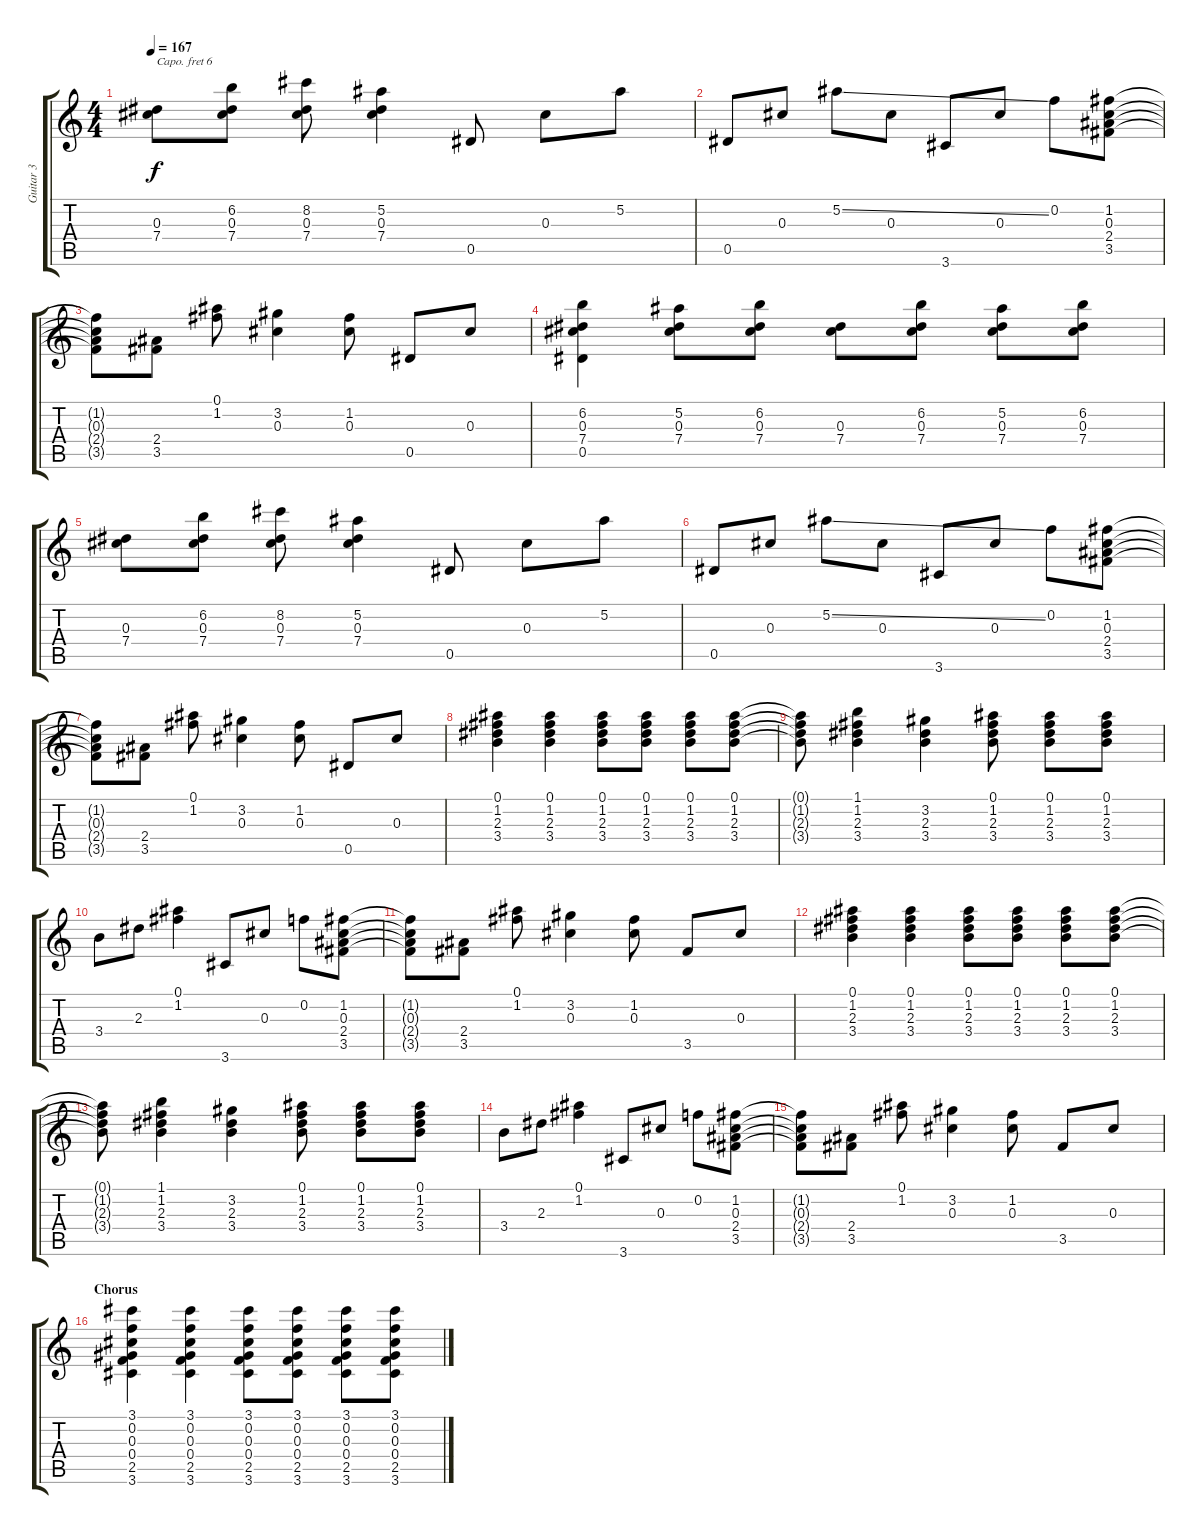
\track ("Guitar 3" "Guitar 3") {instrument overdrivenguitar}
\staff {score tabs}
\capo 6
\tuning (E4 B3 G3 D3 A2 E2) {hide}
\ts (4 4)
\tempo 167
\clef g2
\ks c
(0.3 7.4).8{dy f} (6.2 0.3 7.4).8 (8.2 0.3 7.4).8 (5.2 0.3 7.4).4 0.5.8 0.3.8 5.2.8 |
0.5.8 0.3.8 5.2{ss}.8 0.3.8 3.6.8 0.3.8 0.2.8 (1.2 0.3 2.4 3.5).8 |
(1.2{t} 0.3{t} 2.4{t} 3.5{t}).8 (2.4 3.5).8 (0.1 1.2).8 (3.2 0.3).4 (1.2 0.3).8 0.5.8 0.3.8 |
(6.2 0.3 7.4 0.5).4 (5.2 0.3 7.4).8 (6.2 0.3 7.4).8 (0.3 7.4).8 (6.2 0.3 7.4).8 (5.2 0.3 7.4).8 (6.2 0.3 7.4).8 |
(0.3 7.4).8 (6.2 0.3 7.4).8 (8.2 0.3 7.4).8 (5.2 0.3 7.4).4 0.5.8 0.3.8 5.2.8 |
0.5.8 0.3.8 5.2{ss}.8 0.3.8 3.6.8 0.3.8 0.2.8 (1.2 0.3 2.4 3.5).8 |
(1.2{t} 0.3{t} 2.4{t} 3.5{t}).8 (2.4 3.5).8 (0.1 1.2).8 (3.2 0.3).4 (1.2 0.3).8 0.5.8 0.3.8 |
(0.1 1.2 2.3 3.4).4 (0.1 1.2 2.3 3.4).4 (0.1 1.2 2.3 3.4).8 (0.1 1.2 2.3 3.4).8 (0.1 1.2 2.3 3.4).8 (0.1 1.2 2.3 3.4).8 |
(0.1{t} 1.2{t} 2.3{t} 3.4{t}).8 (1.1 1.2 2.3 3.4).4 (3.2 2.3 3.4).4 (0.1 1.2 2.3 3.4).8 (0.1 1.2 2.3 3.4).8 (0.1 1.2 2.3 3.4).8 |
3.4.8 2.3.8 (0.1 1.2).4 3.6.8 0.3.8 0.2.8 (1.2 0.3 2.4 3.5).8 |
(1.2{t} 0.3{t} 2.4{t} 3.5{t}).8 (2.4 3.5).8 (0.1 1.2).8 (3.2 0.3).4 (1.2 0.3).8 3.5.8 0.3.8 |
(0.1 1.2 2.3 3.4).4 (0.1 1.2 2.3 3.4).4 (0.1 1.2 2.3 3.4).8 (0.1 1.2 2.3 3.4).8 (0.1 1.2 2.3 3.4).8 (0.1 1.2 2.3 3.4).8 |
(0.1{t} 1.2{t} 2.3{t} 3.4{t}).8 (1.1 1.2 2.3 3.4).4 (3.2 2.3 3.4).4 (0.1 1.2 2.3 3.4).8 (0.1 1.2 2.3 3.4).8 (0.1 1.2 2.3 3.4).8 |
3.4.8 2.3.8 (0.1 1.2).4 3.6.8 0.3.8 0.2.8 (1.2 0.3 2.4 3.5).8 |
(1.2{t} 0.3{t} 2.4{t} 3.5{t}).8 (2.4 3.5).8 (0.1 1.2).8 (3.2 0.3).4 (1.2 0.3).8 3.5.8 0.3.8 |
\section ("" "Chorus")
(3.1 0.2 0.3 0.4 2.5 3.6).4 (3.1 0.2 0.3 0.4 2.5 3.6).4 (3.1 0.2 0.3 0.4 2.5 3.6).8 (3.1 0.2 0.3 0.4 2.5 3.6).8 (3.1 0.2 0.3 0.4 2.5 3.6).8 (3.1 0.2 0.3 0.4 2.5 3.6).8
